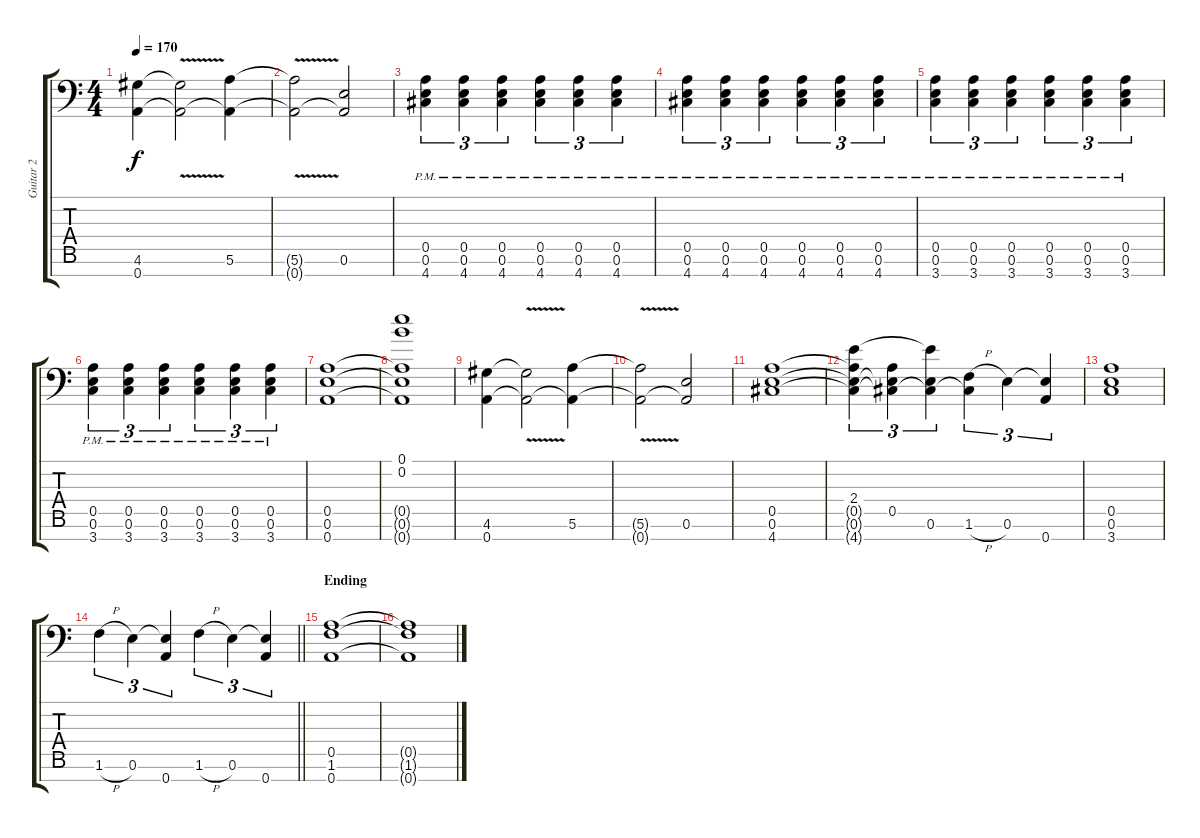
\track ("Guitar 2" "Guitar 2") {instrument distortionguitar}
\staff {score tabs}
\tuning (E4 B3 G3 D3 A2 E2 A1) {hide}
\ts (4 4)
\tempo 170
\clef f4
\ks c
(4.6 0.7).4{dy f} (4.6{v t} 0.7{t}).2 (5.6 0.7{t}).4 |
(5.6{v t} 0.7{t}).2 (0.6 0.7{t}).2 |
(0.5{pm} 0.6{pm} 4.7{pm}).4{tu (3 2)} (0.5{pm} 0.6{pm} 4.7{pm}).4{tu (3 2)} (0.5{pm} 0.6{pm} 4.7{pm}).4{tu (3 2)} (0.5{pm} 0.6{pm} 4.7{pm}).4{tu (3 2)} (0.5{pm} 0.6{pm} 4.7{pm}).4{tu (3 2)} (0.5{pm} 0.6{pm} 4.7{pm}).4{tu (3 2)} |
(0.5{pm} 0.6{pm} 4.7{pm}).4{tu (3 2)} (0.5{pm} 0.6{pm} 4.7{pm}).4{tu (3 2)} (0.5{pm} 0.6{pm} 4.7{pm}).4{tu (3 2)} (0.5{pm} 0.6{pm} 4.7{pm}).4{tu (3 2)} (0.5{pm} 0.6{pm} 4.7{pm}).4{tu (3 2)} (0.5{pm} 0.6{pm} 4.7{pm}).4{tu (3 2)} |
(0.5{pm} 0.6{pm} 3.7{pm}).4{tu (3 2)} (0.5{pm} 0.6{pm} 3.7{pm}).4{tu (3 2)} (0.5{pm} 0.6{pm} 3.7{pm}).4{tu (3 2)} (0.5{pm} 0.6{pm} 3.7{pm}).4{tu (3 2)} (0.5{pm} 0.6{pm} 3.7{pm}).4{tu (3 2)} (0.5{pm} 0.6{pm} 3.7{pm}).4{tu (3 2)} |
(0.5{pm} 0.6{pm} 3.7{pm}).4{tu (3 2)} (0.5{pm} 0.6{pm} 3.7{pm}).4{tu (3 2)} (0.5{pm} 0.6{pm} 3.7{pm}).4{tu (3 2)} (0.5{pm} 0.6{pm} 3.7{pm}).4{tu (3 2)} (0.5{pm} 0.6{pm} 3.7{pm}).4{tu (3 2)} (0.5{pm} 0.6{pm} 3.7{pm}).4{tu (3 2)} |
(0.5 0.6 0.7).1 |
(0.1 0.2 0.5{t} 0.6{t} 0.7{t}).1 |
(4.6 0.7).4 (4.6{v t} 0.7{t}).2 (5.6 0.7{t}).4 |
(5.6{v t} 0.7{t}).2 (0.6 0.7{t}).2 |
(0.5 0.6 4.7).1 |
(2.4 0.5{t} 0.6{t} 4.7{t}).4{tu (3 2)} (0.5 0.6{t} 4.7{t}).4{tu (3 2)} (2.4{t} 0.6 4.7{t}).4{tu (3 2)} (1.6{h} 4.7{t}).4{tu (3 2)} 0.6.4{tu (3 2)} (0.6{t} 0.7).4{tu (3 2)} |
(0.5 0.6 3.7).1 |
\barLineRight lightlight
1.6{h}.4{tu (3 2)} 0.6.4{tu (3 2)} (0.6{t} 0.7).4{tu (3 2)} 1.6{h}.4{tu (3 2)} 0.6.4{tu (3 2)} (0.6{t} 0.7).4{tu (3 2)} |
\section ("" "Ending")
(0.5 1.6 0.7).1 |
(0.5{t} 1.6{t} 0.7{t}).1
